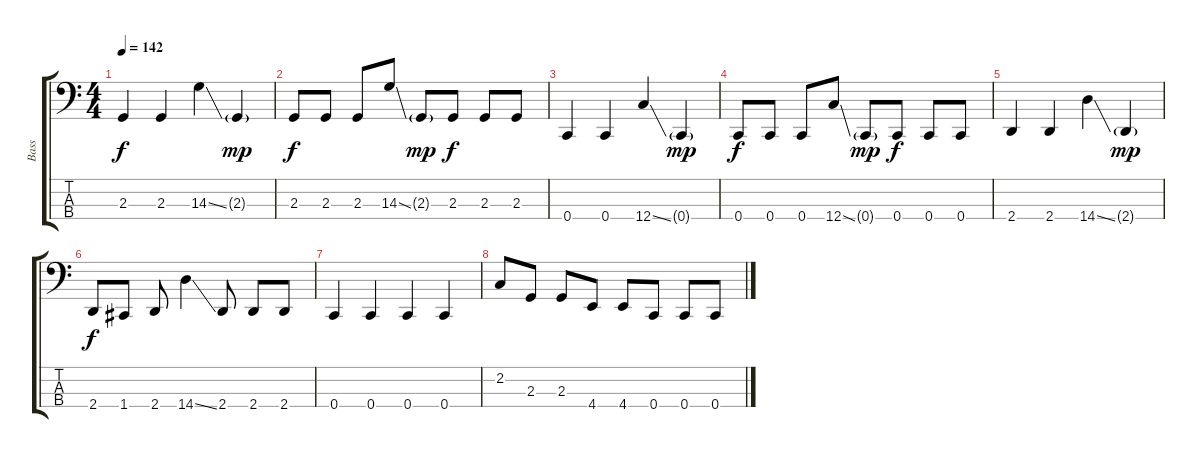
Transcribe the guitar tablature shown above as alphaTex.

\track ("Bass" "Bass") {instrument electricbassfinger}
\staff {score tabs}
\tuning (Eb2 Bb1 F1 C1) {hide}
\ts (4 4)
\tempo 142
\clef f4
\ks c
2.3.4{dy f} 2.3.4 14.3{ss}.4 2.3{g}.4{dy mp} |
2.3.8{dy f} 2.3.8 2.3.8 14.3{ss}.8 2.3{g}.8{dy mp} 2.3.8{dy f} 2.3.8 2.3.8 |
0.4.4 0.4.4 12.4{ss}.4 0.4{g}.4{dy mp} |
0.4.8{dy f} 0.4.8 0.4.8 12.4{ss}.8 0.4{g}.8{dy mp} 0.4.8{dy f} 0.4.8 0.4.8 |
2.4.4 2.4.4 14.4{ss}.4 2.4{g}.4{dy mp} |
2.4.8{dy f} 1.4.8 2.4.8 14.4{ss}.4 2.4.8 2.4.8 2.4.8 |
0.4.4 0.4.4 0.4.4 0.4.4 |
2.2.8 2.3.8 2.3.8 4.4.8 4.4.8 0.4.8 0.4.8 0.4.8
